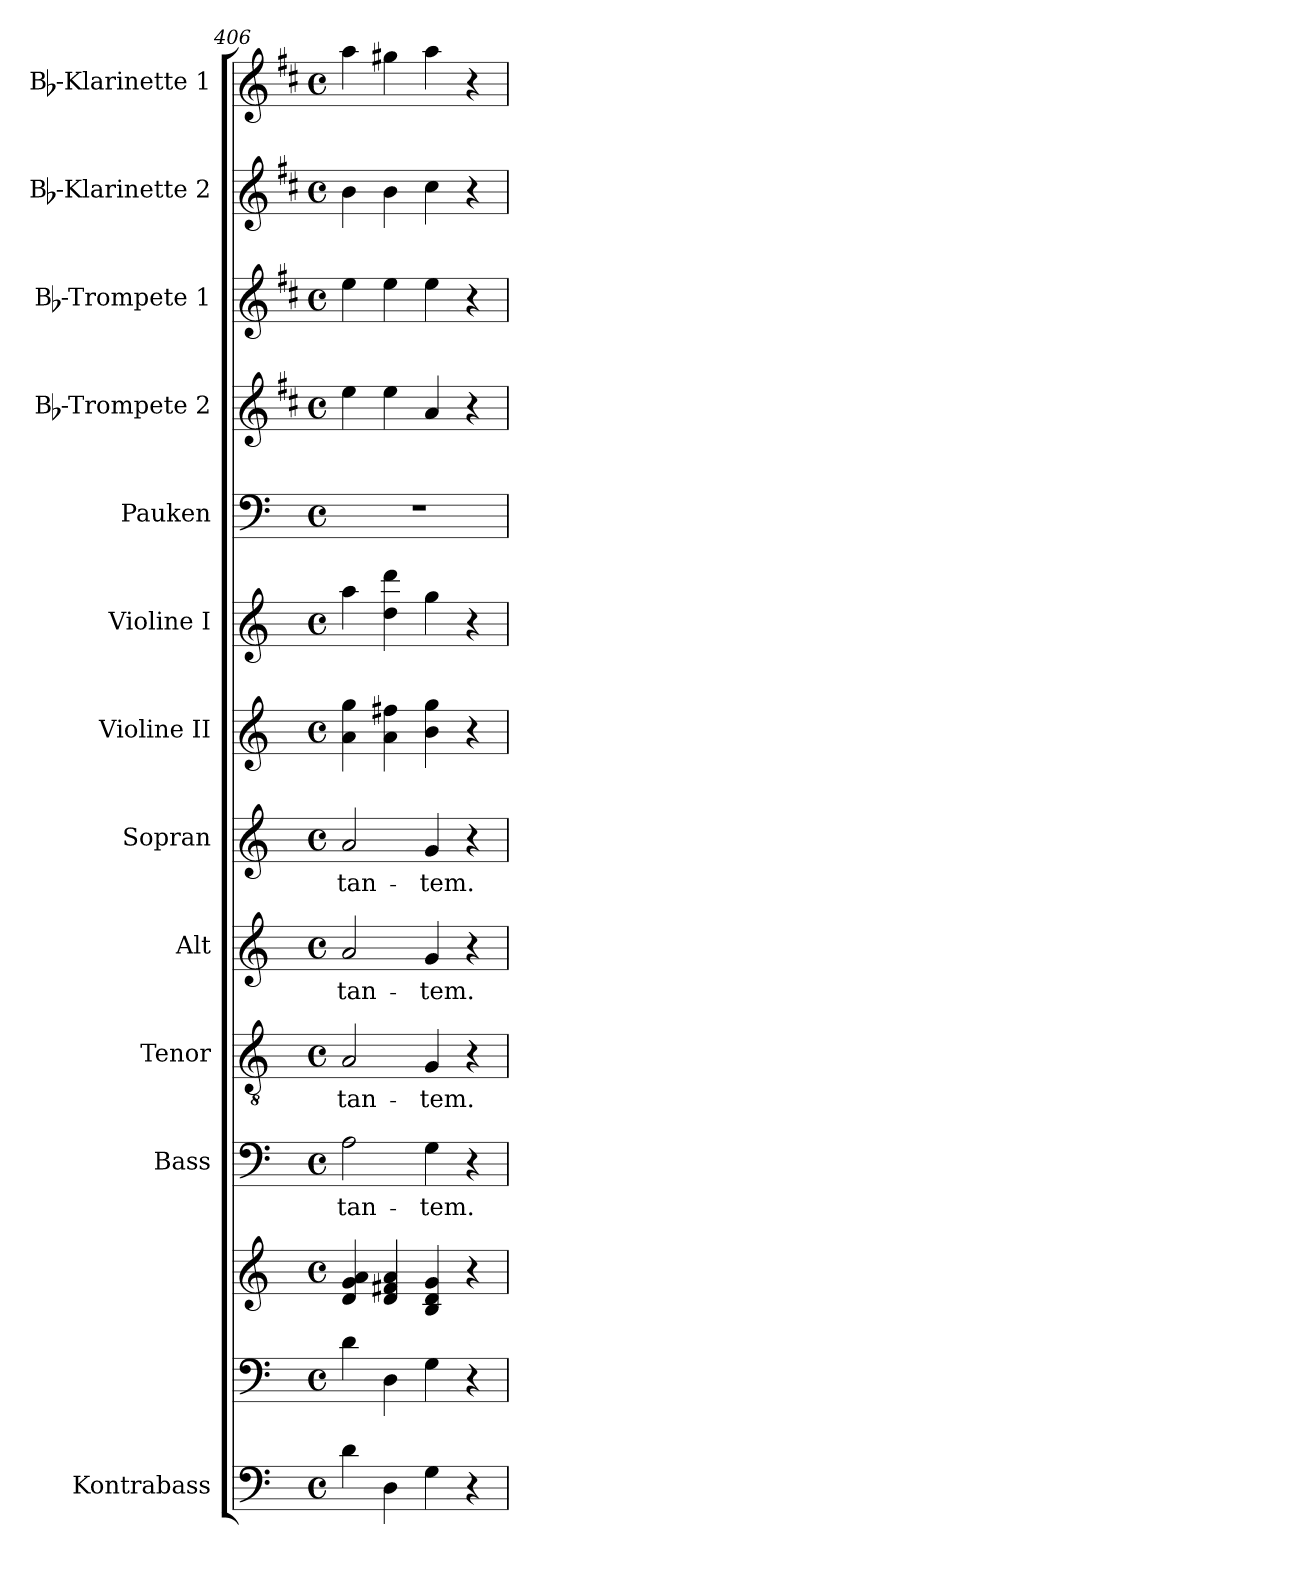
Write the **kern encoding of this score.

**kern	**kern	**kern	**kern	**text	**kern	**text	**kern	**text	**kern	**text	**kern	**kern	**kern	**kern	**kern	**kern	**kern
*part13	*part12	*part12	*part11	*part11	*part10	*part10	*part9	*part9	*part8	*part8	*part7	*part6	*part5	*part4	*part3	*part2	*part1
*staff14	*staff13	*staff12	*staff11	*staff11	*staff10	*staff10	*staff9	*staff9	*staff8	*staff8	*staff7	*staff6	*staff5	*staff4	*staff3	*staff2	*staff1
*I"Kontrabass	*	*	*I"Bass	*	*I"Tenor	*	*I"Alt	*	*I"Sopran	*	*I"Violine II	*I"Violine I	*I"Pauken	*I"Bb-Trompete 2	*I"Bb-Trompete 1	*I"Bb-Klarinette 2	*I"Bb-Klarinette 1
*I'Kb.	*	*	*I'B.	*	*I'T.	*	*I'A.	*	*I'S.	*	*I'Vl. II	*I'Vl. I	*I'Pk.	*I'Bb Trp. 2	*I'Bb Trp. 1	*I'Bb Kl. 2	*I'Bb Kl. 1
!!LO:PB:g=z
*clefF4	*clefF4	*clefG2	*clefF4	*	*clefGv2	*	*clefG2	*	*clefG2	*	*clefG2	*clefG2	*clefF4	*clefG2	*clefG2	*clefG2	*clefG2
*ITrd7c12	*	*	*	*	*	*	*	*	*	*	*	*	*	*ITrd1c2	*ITrd1c2	*ITrd1c2	*ITrd1c2
*k[]	*k[]	*k[]	*k[]	*	*k[]	*	*k[]	*	*k[]	*	*k[]	*k[]	*k[]	*k[]	*k[]	*k[]	*k[]
*C:	*C:	*C:	*C:	*	*C:	*	*C:	*	*C:	*	*C:	*C:	*C:	*C:	*C:	*C:	*C:
*M4/4	*M4/4	*M4/4	*M4/4	*	*M4/4	*	*M4/4	*	*M4/4	*	*M4/4	*M4/4	*M4/4	*M4/4	*M4/4	*M4/4	*M4/4
*met(c)	*met(c)	*met(c)	*met(c)	*	*met(c)	*	*met(c)	*	*met(c)	*	*met(c)	*met(c)	*met(c)	*met(c)	*met(c)	*met(c)	*met(c)
=406	=406	=406	=406	=406	=406	=406	=406	=406	=406	=406	=406	=406	=406	=406	=406	=406	=406
!	!	!	!	!LO:LY:b	!	!LO:LY:b	!	!LO:LY:b	!	!LO:LY:b	!	!	!	!	!	!	!
4D\	4d\	4d/ 4g/ 4a/	2A\	-tan-	2A/	-tan-	2a/	-tan-	2a/	-tan-	4a\ 4gg\	4aa\	1r	4dd\	4dd\	4a\	4gg\
4DD\	4D\	4d/ 4f#X/ 4a/	.	.	.	.	.	.	.	.	4a\ 4ff#X\	4dd\ 4ddd\	.	4dd\	4dd\	4a\	4ff#X\
!	!	!	!	!LO:LY:b	!	!LO:LY:b	!	!LO:LY:b	!	!LO:LY:b	!	!	!	!	!	!	!
4GG\	4G\	4B/ 4d/ 4g/	4G\	-tem.	4G/	-tem.	4g/	-tem.	4g/	-tem.	4b\ 4gg\	4gg\	.	4g/	4dd\	4b\	4gg\
4r	4r	4r	4r	.	4r	.	4r	.	4r	.	4r	4r	.	4r	4r	4r	4r
=	=	=	=	=	=	=	=	=	=	=	=	=	=	=	=	=	=
*-	*-	*-	*-	*-	*-	*-	*-	*-	*-	*-	*-	*-	*-	*-	*-	*-	*-
